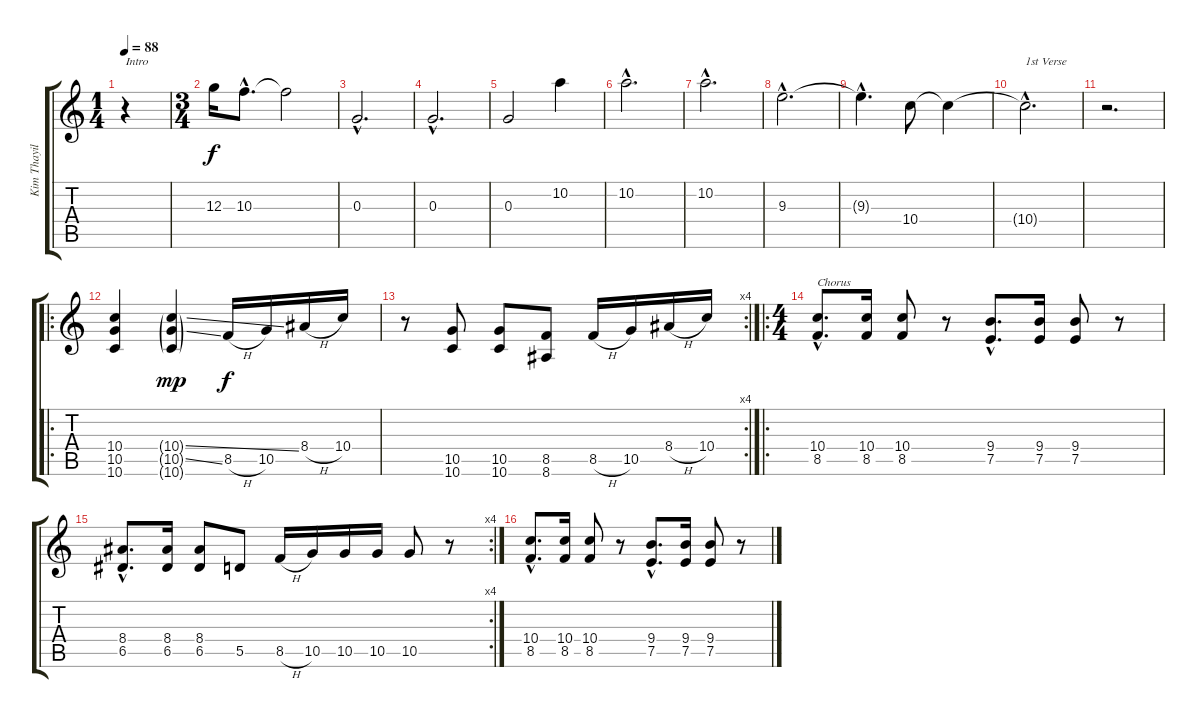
\track ("Kim Thayil" "Kim Thayil") {instrument overdrivenguitar}
\staff {score tabs}
\tuning (E4 B3 G3 D3 A2 D2) {hide}
\ts (1 4)
\tempo 88
\clef g2
\ks c
r.4{txt "Intro" dy f instrument overdrivenguitar} |
\ts (3 4)
12.3.16 10.3{hac}.8{d} 10.3{t}.2 |
0.3{hac}.2{d} |
0.3{hac}.2{d} |
0.3.2 10.2.4 |
10.2{hac}.2{d} |
10.2{hac}.2{d} |
9.3{hac}.2{d} |
9.3{hac t}.4{d} 10.4.8 10.4{t}.4 |
10.4{hac t}.2{d txt "1st Verse"} |
r.2{d} |
\ro
(10.4 10.5 10.6).4 (10.4{ss g} 10.5{ss g} 10.6{g}).4{dy mp} 8.5{h}.16{dy f} 10.5.16 8.4{h}.16 10.4.16 |
\rc 4
r.8 (10.5 10.6).8 (10.5 10.6).8 (8.5 8.6).8 8.5{h}.16 10.5.16 8.4{h}.16 10.4.16 |
\ro
\ts (4 4)
(10.4{hac} 8.5{hac}).8{d txt "Chorus"} (10.4 8.5).16 (10.4 8.5).8 r.8 (9.4{hac} 7.5{hac}).8{d} (9.4 7.5).16 (9.4 7.5).8 r.8 |
\rc 4
(8.4{hac} 6.5{hac}).8{d} (8.4 6.5).16 (8.4 6.5).8 5.5.8 8.5{h}.16 10.5.16 10.5.16 10.5.16 10.5.8 r.8 |
(10.4{hac} 8.5{hac}).8{d} (10.4 8.5).16 (10.4 8.5).8 r.8 (9.4{hac} 7.5{hac}).8{d} (9.4 7.5).16 (9.4 7.5).8 r.8
